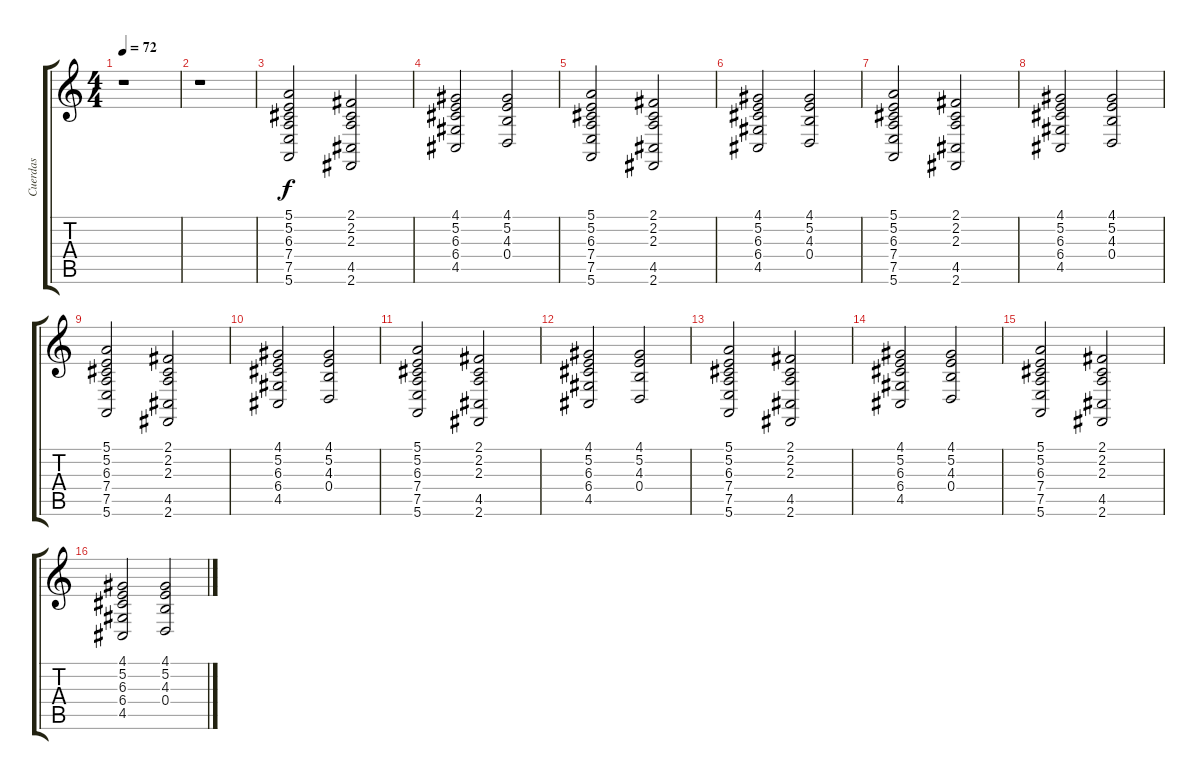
\track ("Cuerdas" "Cuerdas") {instrument stringensemble1}
\staff {score tabs}
\tuning (E4 B3 G3 D3 A2 E2) {hide}
\ts (4 4)
\tempo 72
\clef g2
\ks c
r.1{dy f instrument stringensemble1} |
r.1 |
(5.1 5.2 6.3 7.4 7.5 5.6).2 (2.1 2.2 2.3 4.5 2.6).2 |
(4.1 5.2 6.3 6.4 4.5).2 (4.1 5.2 4.3 0.4).2 |
(5.1 5.2 6.3 7.4 7.5 5.6).2 (2.1 2.2 2.3 4.5 2.6).2 |
(4.1 5.2 6.3 6.4 4.5).2 (4.1 5.2 4.3 0.4).2 |
(5.1 5.2 6.3 7.4 7.5 5.6).2 (2.1 2.2 2.3 4.5 2.6).2 |
(4.1 5.2 6.3 6.4 4.5).2 (4.1 5.2 4.3 0.4).2 |
(5.1 5.2 6.3 7.4 7.5 5.6).2 (2.1 2.2 2.3 4.5 2.6).2 |
(4.1 5.2 6.3 6.4 4.5).2 (4.1 5.2 4.3 0.4).2 |
(5.1 5.2 6.3 7.4 7.5 5.6).2 (2.1 2.2 2.3 4.5 2.6).2 |
(4.1 5.2 6.3 6.4 4.5).2 (4.1 5.2 4.3 0.4).2 |
(5.1 5.2 6.3 7.4 7.5 5.6).2 (2.1 2.2 2.3 4.5 2.6).2 |
(4.1 5.2 6.3 6.4 4.5).2 (4.1 5.2 4.3 0.4).2 |
(5.1 5.2 6.3 7.4 7.5 5.6).2 (2.1 2.2 2.3 4.5 2.6).2 |
(4.1 5.2 6.3 6.4 4.5).2 (4.1 5.2 4.3 0.4).2
